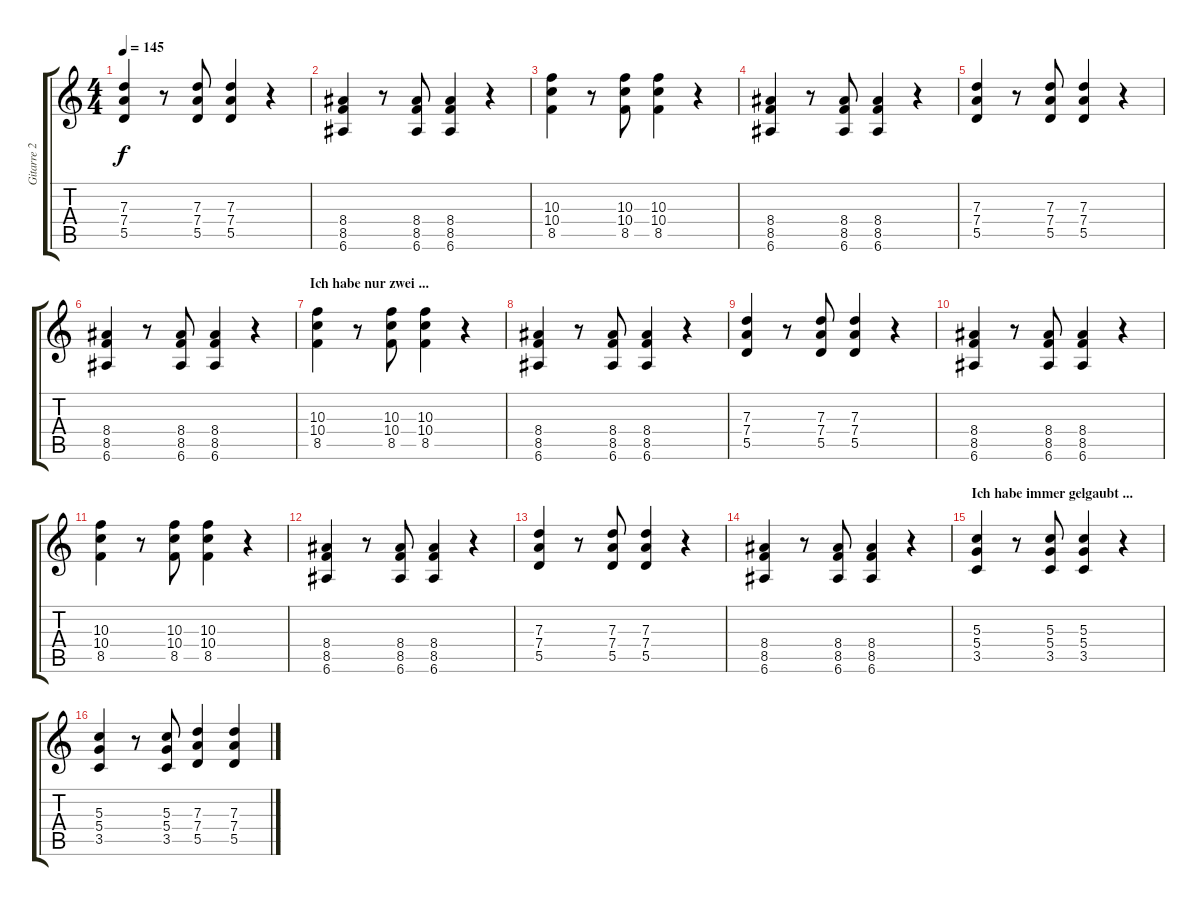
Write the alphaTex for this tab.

\track ("Gitarre 2" "Gitarre 2") {instrument overdrivenguitar}
\staff {score tabs}
\tuning (E4 B3 G3 D3 A2 E2) {hide}
\ts (4 4)
\tempo 145
\clef g2
\ks c
(7.3 7.4 5.5).4{dy f} r.8 (7.3 7.4 5.5).8 (7.3 7.4 5.5).4 r.4 |
(8.4 8.5 6.6).4 r.8 (8.4 8.5 6.6).8 (8.4 8.5 6.6).4 r.4 |
(10.3 10.4 8.5).4 r.8 (10.3 10.4 8.5).8 (10.3 10.4 8.5).4 r.4 |
(8.4 8.5 6.6).4 r.8 (8.4 8.5 6.6).8 (8.4 8.5 6.6).4 r.4 |
(7.3 7.4 5.5).4 r.8 (7.3 7.4 5.5).8 (7.3 7.4 5.5).4 r.4 |
(8.4 8.5 6.6).4 r.8 (8.4 8.5 6.6).8 (8.4 8.5 6.6).4 r.4 |
\section ("" "Ich habe nur zwei ...")
(10.3 10.4 8.5).4 r.8 (10.3 10.4 8.5).8 (10.3 10.4 8.5).4 r.4 |
(8.4 8.5 6.6).4 r.8 (8.4 8.5 6.6).8 (8.4 8.5 6.6).4 r.4 |
(7.3 7.4 5.5).4 r.8 (7.3 7.4 5.5).8 (7.3 7.4 5.5).4 r.4 |
(8.4 8.5 6.6).4 r.8 (8.4 8.5 6.6).8 (8.4 8.5 6.6).4 r.4 |
(10.3 10.4 8.5).4 r.8 (10.3 10.4 8.5).8 (10.3 10.4 8.5).4 r.4 |
(8.4 8.5 6.6).4 r.8 (8.4 8.5 6.6).8 (8.4 8.5 6.6).4 r.4 |
(7.3 7.4 5.5).4 r.8 (7.3 7.4 5.5).8 (7.3 7.4 5.5).4 r.4 |
(8.4 8.5 6.6).4 r.8 (8.4 8.5 6.6).8 (8.4 8.5 6.6).4 r.4 |
\section ("" "Ich habe immer gelgaubt ...")
(5.3 5.4 3.5).4 r.8 (5.3 5.4 3.5).8 (5.3 5.4 3.5).4 r.4 |
(5.3 5.4 3.5).4 r.8 (5.3 5.4 3.5).8 (7.3 7.4 5.5).4 (7.3 7.4 5.5).4
